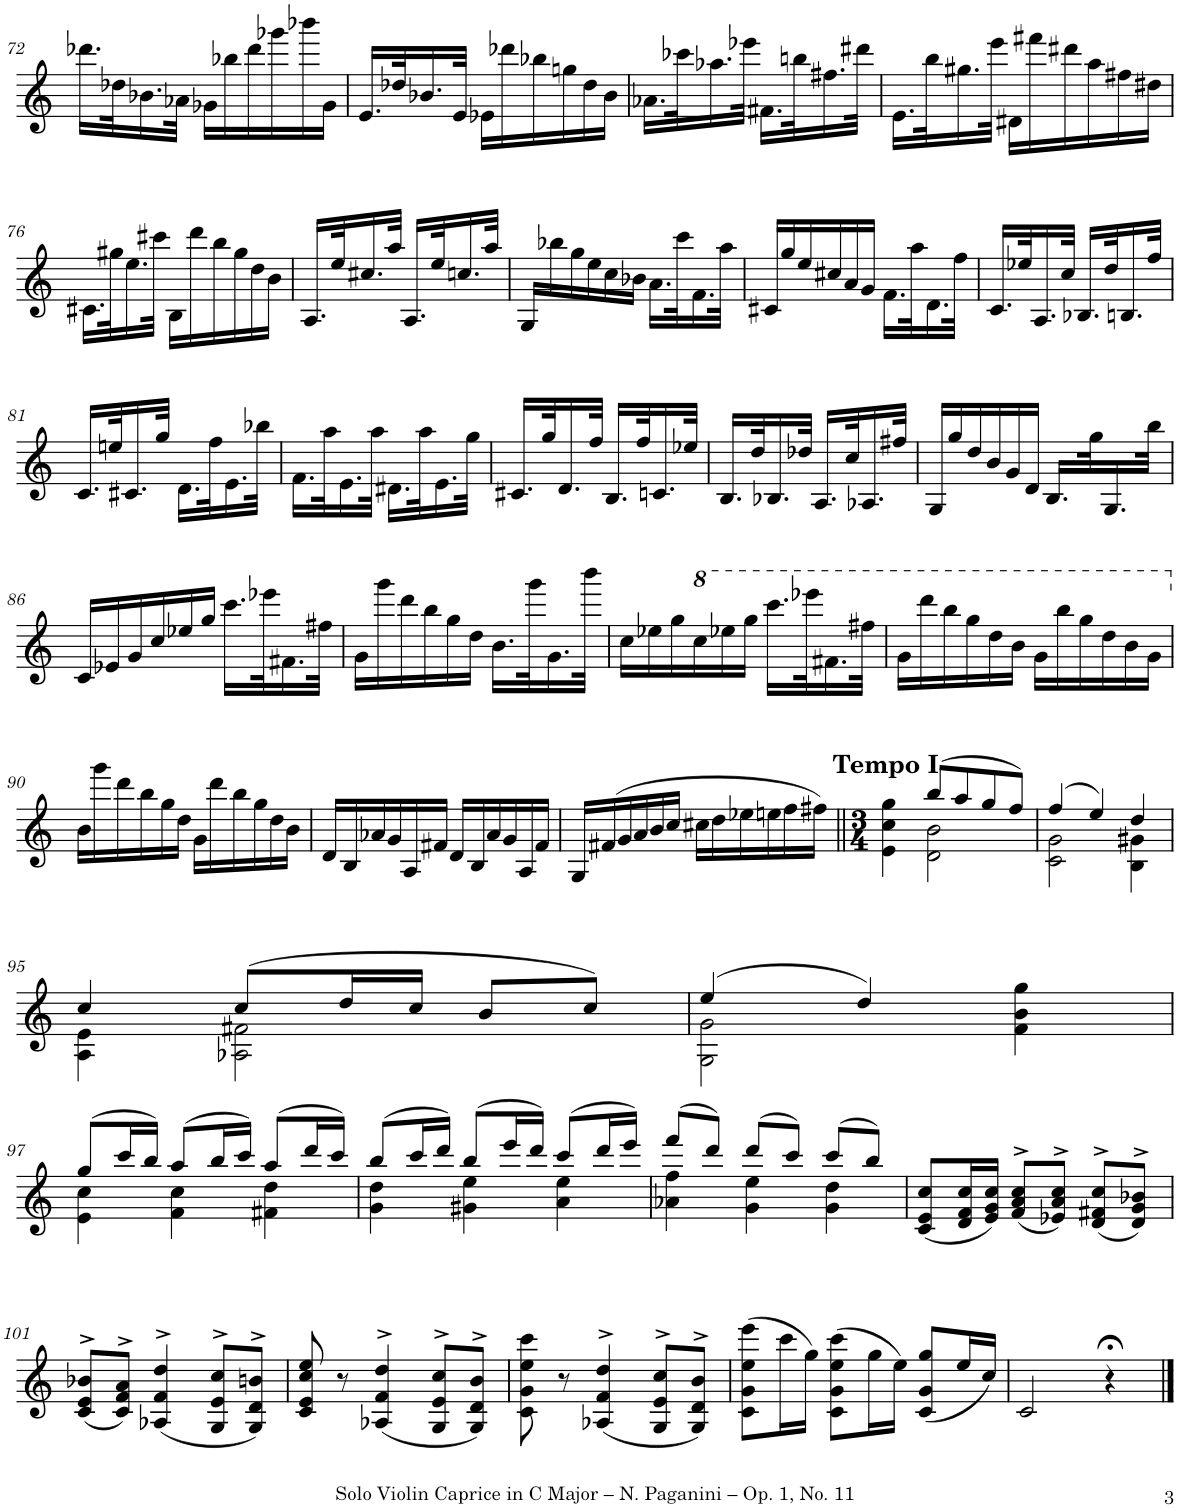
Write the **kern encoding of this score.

**kern
*part1
*staff1
*I"Violin
*I'Vln.
!!LO:PB:g=z
*clefG2
*k[]
*M2/4
=72
16.ddd-X\LL
32dd-X\K
16.b-X\
32a-X\JJk
*Xtuplet
24g-X\LL
24bb-X\
24ddd-\
24ggg-X\
24bbb-X\
24g-\JJ
=73
16.e/LL
32dd-X/K
16.b-X/
32e/JJk
24e-X\LL
24ddd-X\
24bb-X\
24ggn\
24dd-\
24b-\JJ
=74
16.a-X\LL
32ccc-X\K
16.aa-X\
32eee-X\JJk
16.f#X\LL
32bbn\K
16.ff#X\
32ddd#X\JJk
=75
16.e\LL
32bb\K
16.gg#X\
32eee\JJk
24d#X\LL
24fff#X\
24ddd#X\
24aa\
24ff#X\
24dd#X\JJ
!!LO:LB:g=z
=76
16.c#X\LL
32gg#X\K
16.ee\
32ccc#X\JJk
24B\LL
24ddd\
24bb\
24gg#\
24dd\
24b\JJ
=77
16.A/LL
32ee/K
16.cc#X/
32aa/JJk
16.A/LL
32ee/K
16.ccn/
32aa/JJk
=78
24G/LL
24bb-X\
24gg\
24ee\
24cc\
24b-X\JJ
16.a\LL
32ccc\K
16.f\
32aa\JJk
=79
24c#X/LL
24gg/
24ee/
24cc#X/
24a/
24g/JJ
16.f\LL
32aa\K
16.d\
32ff\JJk
=80
16.c/LL
32ee-X/K
16.A/
32cc/JJk
16.B-X/LL
32dd/K
16.Bn/
32ff/JJk
!!LO:LB:g=z
=81
16.c/LL
32een/K
16.c#X/
32gg/JJk
16.d\LL
32ff\K
16.e\
32bb-X\JJk
=82
16.f\LL
32aa\K
16.e\
32aa\JJk
16.d#X\LL
32aa\K
16.e\
32gg\JJk
=83
16.c#X/LL
32gg/K
16.d/
32ff/JJk
16.B/LL
32ff/K
16.cn/
32ee-X/JJk
=84
16.B/LL
32dd/K
16.B-X/
32dd-X/JJk
16.A/LL
32cc/K
16.A-X/
32ff#X/JJk
=85
24G/LL
24gg/
24dd/
24b/
24g/
24d/JJ
16.B/LL
32gg\K
16.G/
32bb\JJk
!!LO:LB:g=z
=86
24c/LL
24e-X/
24g/
24cc/
24ee-X/
24gg/JJ
16.ccc\LL
32eee-X\K
16.f#X\
32ff#X\JJk
=87
24g\LL
24ggg\
24ddd\
24bb\
24gg\
24dd\JJ
16.b\LL
32ggg\K
16.g\
32bbb\JJk
=88
24cc\LL
24ee-X\
24gg\
*8va
24ccc\
24eee-X\
24ggg\JJ
16.cccc\LL
32eeee-X\K
16.ff#X\
32fff#X\JJk
=89
24gg\LL
24dddd\
24bbb\
24ggg\
24ddd\
24bb\JJ
24gg\LL
24bbb\
24ggg\
24ddd\
24bb\
24gg\JJ
!!LO:LB:g=z
=90
*X8va
24b\LL
24ggg\
24ddd\
24bb\
24gg\
24dd\JJ
24g\LL
24ddd\
24bb\
24gg\
24dd\
24b\JJ
=91
24d/LL
24B/
24a-X/
24g/
24A/
24f#X/JJ
24d/LL
24B/
24a-/
24g/
24A/
24f#/JJ
=92
24G/LL
(24f#X/
24g/
24a/
24b/
24cc/JJ
24cc#X\LL
24dd\
24ee-X\
24een\
24ff\
24ff#X\JJ)
=93||
*M3/4
*^
!LO:TX:a:B:t=Tempo I	!
4e\ 4cc\ 4gg\	4ryy
(8bb/L	2d\ 2b\
8aa/	.
8gg/	.
8ff/J)	.
=94	=94
(4ff/	2c\ 2g\
4ee/)	.
4dd/	4B\ 4g#X\
!!LO:LB:g=z	!!
=95	=95
4cc/	4A\ 4e\
(8cc/L	2A-X\ 2f#X\
16dd/L	.
16cc/JJ	.
8b/L	.
8cc/J)	.
=96	=96
(4ee/	2G\ 2g\
4dd/)	.
4f\ 4b\ 4gg\	4ryy
!!LO:LB:g=z	!!
=97	=97
(8gg/L	4e\ 4cc\
16ccc/L	.
16bb/JJ)	.
(8aa/L	4f\ 4cc\
16bb/L	.
16ccc/JJ)	.
(8aa/L	4f#X\ 4dd\
16ddd/L	.
16ccc/JJ)	.
=98	=98
(8bb/L	4g\ 4dd\
16ccc/L	.
16ddd/JJ)	.
(8bb/L	4g#X\ 4ee\
16eee/L	.
16ddd/JJ)	.
(8ccc/L	4a\ 4ee\
16ddd/L	.
16eee/JJ)	.
=99	=99
(8fff/L	4a-X\ 4ff\
8ddd/J)	.
(8ddd/L	4g\ 4ee\
8ccc/J)	.
(8ccc/L	4g\ 4dd\
8bb/J)	.
*v	*v
=100
(8c/ 8e/ 8cc/L
16d/ 16f/ 16cc/L
16e/ 16g/ 16cc/JJ)
(8f/^> 8a/^> 8cc/^>L
8e-X/^> 8a/^> 8cc/^>J)
(8d/^> 8f#X/^> 8cc/^>L
8d/^> 8g/^> 8b-X/^>J)
!!LO:LB:g=z
=101
(8c/^> 8e/^> 8b-X/^>L
8c/^> 8f/^> 8a/^>J)
(4A-X/^> 4f/^> 4dd/^>
8G/^> 8e/^> 8cc/^>L
8G/^> 8d/^> 8bn/^>J)
=102
8c/ 8e/ 8cc/ 8ee/
8r
(4A-X/^> 4f/^> 4dd/^>
8G/^> 8e/^> 8cc/^>L
8G/^> 8d/^> 8b/^>J)
=103
8c\ 8g\ 8ee\ 8ccc\
8r
(4A-X/^> 4f/^> 4dd/^>
8G/^> 8e/^> 8cc/^>L
8G/^> 8d/^> 8b/^>J)
=104
(8c\ 8g\ 8ee\ 8eee\L
16ccc\L
16gg\JJ)
(8c\ 8g\ 8ee\ 8ccc\L
16gg\L
16ee\JJ)
(8c/ 8g/ 8gg/L
16ee/L
16cc/JJ)
=105
2c/
4r;<
==
*-
